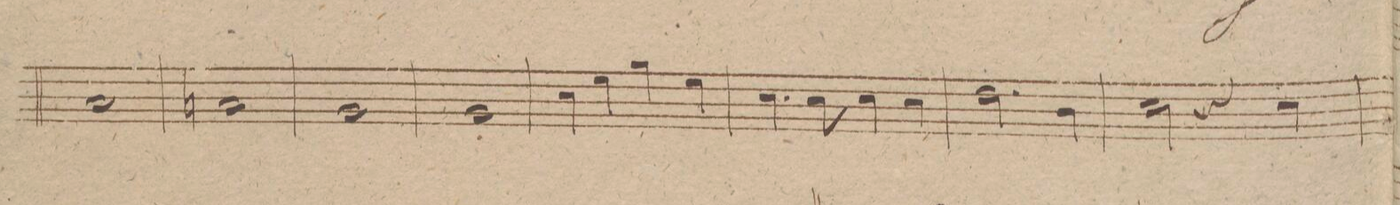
**kern	**dynam
*I"Fagotto 1mo	*
*clefF4	*
*k[f#c#g#d#]	*
*met(c)	*
*M4/4	*
1C#/	.
=39	=39
1Cn/	.
=40	=40
1BB/	.
=41	=41
1BB/	.
=42	=42
4E\	.
4G#\	.
4B\	.
4G#\	.
=43	=43
4.E\	.
8E\	.
4E\	.
4E\	.
=44	=44
2.F#\	.
4D#\	.
=45	=45
2E\	.
4r	.
4E\	.
=46	=46
*-	*-
